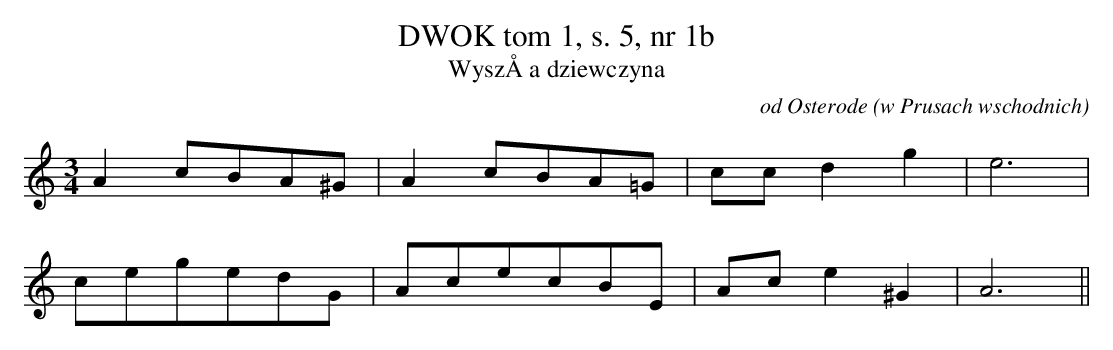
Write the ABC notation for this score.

X:1
T: DWOK tom 1, s. 5, nr 1b
T: WyszÅa dziewczyna
O: od Osterode (w Prusach wschodnich)
M: 3/4
L: 1/8
K: C
A2cBA^G | A2cBA=G | ccd2g2 | e6 |
cegedG | AcecBE | Ace2^G2 | A6||
